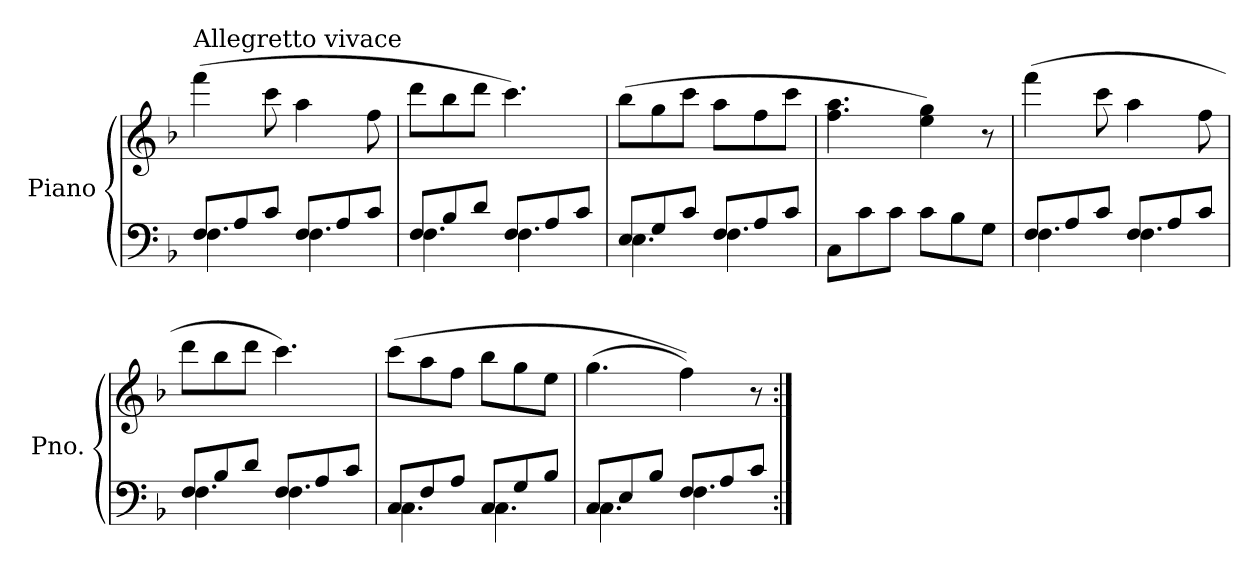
**kern	**kern
*part1	*part1
*staff2	*staff1
*I"Piano	*
*I'Pno.	*
*clefF4	*clefG2
*k[b-]	*k[b-]
=1	=1
*^	*
!	!	!LO:TX:a:t=Allegretto vivace
8FL	4.F	(4fff
8A	.	.
8cJ	.	8ccc
8FL	4.F	4aa
8A	.	.
8cJ	.	8ff
=	=	=
8FL	4.F	8dddL
8B-	.	8bb-
8dJ	.	8dddJ
8FL	4.F	4.ccc)
8A	.	.
8cJ	.	.
=	=	=
8EL	4.E	(8bb-L
8G	.	8gg
8cJ	.	8cccJ
8FL	4.F	8aaL
8A	.	8ff
8cJ	.	8cccJ
*v	*v	*
=	=
8CL	4.ff 4.aa
8c	.
8cJ	.
8cL	4ee 4gg)
8B-	.
8GJ	8r
=	=
*^	*
8FL	4.F	(4fff
8A	.	.
8cJ	.	8ccc
8FL	4.F	4aa
8A	.	.
8cJ	.	8ff
=	=	=
8FL	4.F	8dddL
8B-	.	8bb-
8dJ	.	8dddJ
8FL	4.F	4.ccc)
8A	.	.
8cJ	.	.
=	=	=
8CL	4.C	(8cccL
8F	.	8aa
8AJ	.	8ffJ
8CL	4.C	8bb-L
8G	.	8gg
8B-J	.	8eeJ
=	=	=
8CL	4.C	(4.gg
8E	.	.
8B-J	.	.
8FL	4.F	4ff))
8A	.	.
8cJ	.	8r
*v	*v	*
=:|!	=:|!
*-	*-
